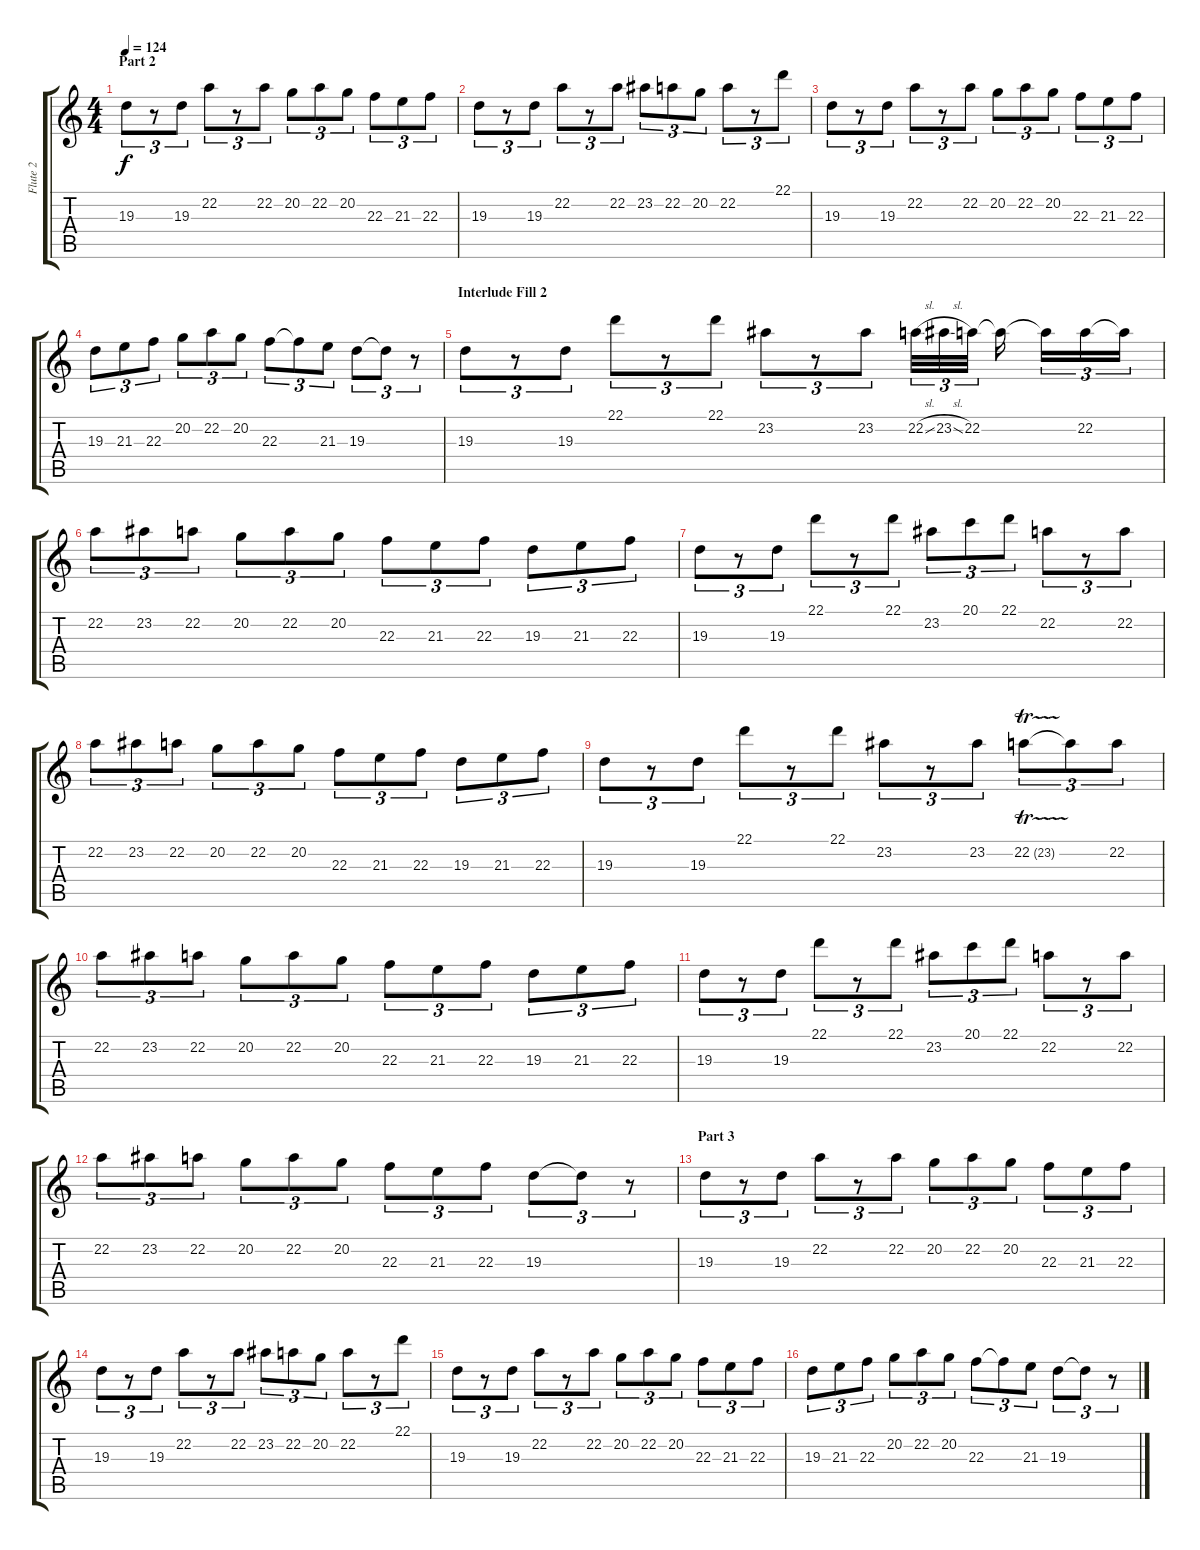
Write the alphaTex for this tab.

\track ("Flute 2" "Flute 2") {instrument panflute}
\staff {score tabs}
\tuning (E4 B3 G3 D3 A2 E2) {hide}
\ts (4 4)
\section ("" "Part 2")
\tempo 124
\clef g2
\ks c
19.3.8{tu (3 2) dy f} r.8{tu (3 2)} 19.3.8{tu (3 2)} 22.2.8{tu (3 2)} r.8{tu (3 2)} 22.2.8{tu (3 2)} 20.2.8{tu (3 2)} 22.2.8{tu (3 2)} 20.2.8{tu (3 2)} 22.3.8{tu (3 2)} 21.3.8{tu (3 2)} 22.3.8{tu (3 2)} |
19.3.8{tu (3 2)} r.8{tu (3 2)} 19.3.8{tu (3 2)} 22.2.8{tu (3 2)} r.8{tu (3 2)} 22.2.8{tu (3 2)} 23.2.8{tu (3 2)} 22.2.8{tu (3 2)} 20.2.8{tu (3 2)} 22.2.8{tu (3 2)} r.8{tu (3 2)} 22.1.8{tu (3 2)} |
19.3.8{tu (3 2)} r.8{tu (3 2)} 19.3.8{tu (3 2)} 22.2.8{tu (3 2)} r.8{tu (3 2)} 22.2.8{tu (3 2)} 20.2.8{tu (3 2)} 22.2.8{tu (3 2)} 20.2.8{tu (3 2)} 22.3.8{tu (3 2)} 21.3.8{tu (3 2)} 22.3.8{tu (3 2)} |
19.3.8{tu (3 2)} 21.3.8{tu (3 2)} 22.3.8{tu (3 2)} 20.2.8{tu (3 2)} 22.2.8{tu (3 2)} 20.2.8{tu (3 2)} 22.3.8{tu (3 2)} 22.3{t}.8{tu (3 2)} 21.3.8{tu (3 2)} 19.3.8{tu (3 2)} 19.3{t}.8{tu (3 2)} r.8{tu (3 2)} |
\section ("" "Interlude Fill 2")
19.3.8{tu (3 2)} r.8{tu (3 2)} 19.3.8{tu (3 2)} 22.1.8{tu (3 2)} r.8{tu (3 2)} 22.1.8{tu (3 2)} 23.2.8{tu (3 2)} r.8{tu (3 2)} 23.2.8{tu (3 2)} 22.2{sl}.32{tu (3 2)} 23.2{sl}.32{tu (3 2)} 22.2.32{tu (3 2)} 22.2{t}.16 22.2{t}.16{tu (3 2)} 22.2.16{tu (3 2)} 22.2{t}.16{tu (3 2)} |
22.2.8{tu (3 2)} 23.2.8{tu (3 2)} 22.2.8{tu (3 2)} 20.2.8{tu (3 2)} 22.2.8{tu (3 2)} 20.2.8{tu (3 2)} 22.3.8{tu (3 2)} 21.3.8{tu (3 2)} 22.3.8{tu (3 2)} 19.3.8{tu (3 2)} 21.3.8{tu (3 2)} 22.3.8{tu (3 2)} |
19.3.8{tu (3 2)} r.8{tu (3 2)} 19.3.8{tu (3 2)} 22.1.8{tu (3 2)} r.8{tu (3 2)} 22.1.8{tu (3 2)} 23.2.8{tu (3 2)} 20.1.8{tu (3 2)} 22.1.8{tu (3 2)} 22.2.8{tu (3 2)} r.8{tu (3 2)} 22.2.8{tu (3 2)} |
22.2.8{tu (3 2)} 23.2.8{tu (3 2)} 22.2.8{tu (3 2)} 20.2.8{tu (3 2)} 22.2.8{tu (3 2)} 20.2.8{tu (3 2)} 22.3.8{tu (3 2)} 21.3.8{tu (3 2)} 22.3.8{tu (3 2)} 19.3.8{tu (3 2)} 21.3.8{tu (3 2)} 22.3.8{tu (3 2)} |
19.3.8{tu (3 2)} r.8{tu (3 2)} 19.3.8{tu (3 2)} 22.1.8{tu (3 2)} r.8{tu (3 2)} 22.1.8{tu (3 2)} 23.2.8{tu (3 2)} r.8{tu (3 2)} 23.2.8{tu (3 2)} 22.2{tr (23 32)}.8{tu (3 2)} 22.2{t}.8{tu (3 2)} 22.2.8{tu (3 2)} |
22.2.8{tu (3 2)} 23.2.8{tu (3 2)} 22.2.8{tu (3 2)} 20.2.8{tu (3 2)} 22.2.8{tu (3 2)} 20.2.8{tu (3 2)} 22.3.8{tu (3 2)} 21.3.8{tu (3 2)} 22.3.8{tu (3 2)} 19.3.8{tu (3 2)} 21.3.8{tu (3 2)} 22.3.8{tu (3 2)} |
19.3.8{tu (3 2)} r.8{tu (3 2)} 19.3.8{tu (3 2)} 22.1.8{tu (3 2)} r.8{tu (3 2)} 22.1.8{tu (3 2)} 23.2.8{tu (3 2)} 20.1.8{tu (3 2)} 22.1.8{tu (3 2)} 22.2.8{tu (3 2)} r.8{tu (3 2)} 22.2.8{tu (3 2)} |
22.2.8{tu (3 2)} 23.2.8{tu (3 2)} 22.2.8{tu (3 2)} 20.2.8{tu (3 2)} 22.2.8{tu (3 2)} 20.2.8{tu (3 2)} 22.3.8{tu (3 2)} 21.3.8{tu (3 2)} 22.3.8{tu (3 2)} 19.3.8{tu (3 2)} 19.3{t}.8{tu (3 2)} r.8{tu (3 2)} |
\section ("" "Part 3")
19.3.8{tu (3 2)} r.8{tu (3 2)} 19.3.8{tu (3 2)} 22.2.8{tu (3 2)} r.8{tu (3 2)} 22.2.8{tu (3 2)} 20.2.8{tu (3 2)} 22.2.8{tu (3 2)} 20.2.8{tu (3 2)} 22.3.8{tu (3 2)} 21.3.8{tu (3 2)} 22.3.8{tu (3 2)} |
19.3.8{tu (3 2)} r.8{tu (3 2)} 19.3.8{tu (3 2)} 22.2.8{tu (3 2)} r.8{tu (3 2)} 22.2.8{tu (3 2)} 23.2.8{tu (3 2)} 22.2.8{tu (3 2)} 20.2.8{tu (3 2)} 22.2.8{tu (3 2)} r.8{tu (3 2)} 22.1.8{tu (3 2)} |
19.3.8{tu (3 2)} r.8{tu (3 2)} 19.3.8{tu (3 2)} 22.2.8{tu (3 2)} r.8{tu (3 2)} 22.2.8{tu (3 2)} 20.2.8{tu (3 2)} 22.2.8{tu (3 2)} 20.2.8{tu (3 2)} 22.3.8{tu (3 2)} 21.3.8{tu (3 2)} 22.3.8{tu (3 2)} |
19.3.8{tu (3 2)} 21.3.8{tu (3 2)} 22.3.8{tu (3 2)} 20.2.8{tu (3 2)} 22.2.8{tu (3 2)} 20.2.8{tu (3 2)} 22.3.8{tu (3 2)} 22.3{t}.8{tu (3 2)} 21.3.8{tu (3 2)} 19.3.8{tu (3 2)} 19.3{t}.8{tu (3 2)} r.8{tu (3 2)}
